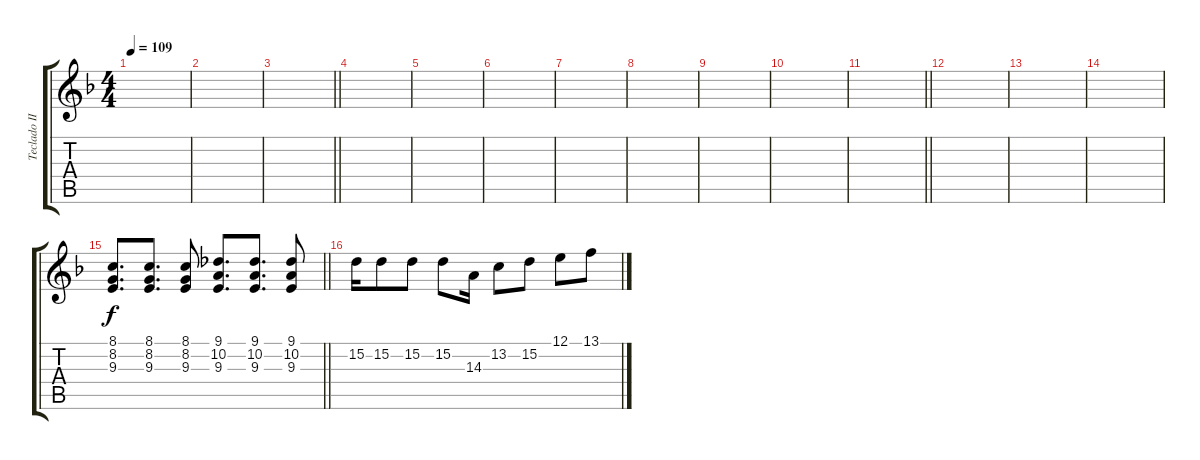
\track ("Teclado II" "Teclado II") {instrument accordion}
\staff {score tabs}
\tuning (E4 B3 G3 D3 A2 E2) {hide}
\ts (4 4)
\tempo 109
\clef g2
\ks dminor
|
|
\barLineRight lightlight
|
|
|
|
|
|
|
|
\barLineRight lightlight
|
|
|
|
\barLineRight lightlight
(8.1 8.2 9.3).8{d} (8.1 8.2 9.3).8{d} (8.1 8.2 9.3).8 (9.1 10.2 9.3).8{d} (9.1 10.2 9.3).8{d} (9.1 10.2 9.3).8 |
15.2.16 15.2.8 15.2.8 15.2.8 14.3.16 13.2.8 15.2.8 12.1.8 13.1.8
